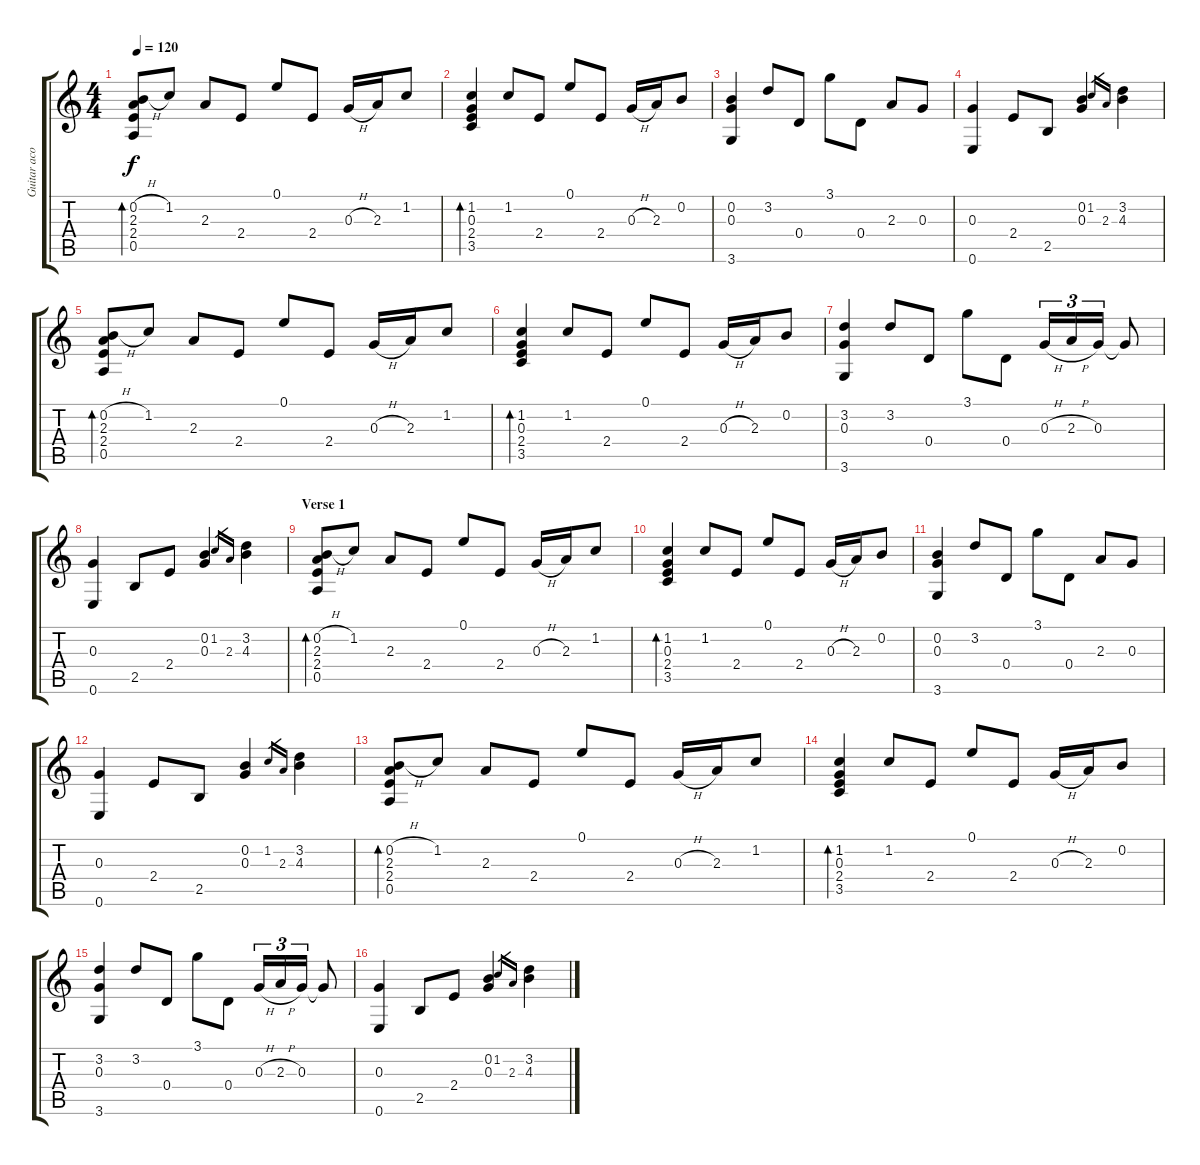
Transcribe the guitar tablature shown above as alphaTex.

\track ("Guitar acoustic 2" "Guitar aco") {instrument acousticguitarsteel}
\staff {score tabs}
\tuning (E4 B3 G3 D3 A2 E2) {hide}
\ts (4 4)
\tempo 120
\clef g2
\ks c
(0.2{h} 2.3 2.4 0.5).8{bd 60 dy f} 1.2.8 2.3.8 2.4.8 0.1.8 2.4.8 0.3{h}.16 2.3.16 1.2.8 |
(1.2 0.3 2.4 3.5).4{bd 120} 1.2.8 2.4.8 0.1.8 2.4.8 0.3{h}.16 2.3.16 0.2.8 |
(0.2 0.3 3.6).4 3.2.8 0.4.8 3.1.8 0.4.8 2.3.8 0.3.8 |
(0.3 0.6).4 2.4.8 2.5.8 (0.2 0.3).4 1.2.16{gr} 2.3.16{gr} (3.2 4.3).4 |
(0.2{h} 2.3 2.4 0.5).8{bd 120} 1.2.8 2.3.8 2.4.8 0.1.8 2.4.8 0.3{h}.16 2.3.16 1.2.8 |
(1.2 0.3 2.4 3.5).4{bd 120} 1.2.8 2.4.8 0.1.8 2.4.8 0.3{h}.16 2.3.16 0.2.8 |
(3.2 0.3 3.6).4 3.2.8 0.4.8 3.1.8 0.4.8 0.3{h}.16{tu (3 2)} 2.3{h}.16{tu (3 2)} 0.3.16{tu (3 2)} 0.3{t}.8 |
(0.3 0.6).4 2.5.8 2.4.8 (0.2 0.3).4 1.2.16{gr} 2.3.16{gr} (3.2 4.3).4 |
\section ("" "Verse 1")
\ks aminor
(0.2{h} 2.3 2.4 0.5).8{bd 120} 1.2.8 2.3.8 2.4.8 0.1.8 2.4.8 0.3{h}.16 2.3.16 1.2.8 |
(1.2 0.3 2.4 3.5).4{bd 120} 1.2.8 2.4.8 0.1.8 2.4.8 0.3{h}.16 2.3.16 0.2.8 |
(0.2 0.3 3.6).4 3.2.8 0.4.8 3.1.8 0.4.8 2.3.8 0.3.8 |
(0.3 0.6).4 2.4.8 2.5.8 (0.2 0.3).4 1.2.16{gr} 2.3.16{gr} (3.2 4.3).4 |
(0.2{h} 2.3 2.4 0.5).8{bd 120} 1.2.8 2.3.8 2.4.8 0.1.8 2.4.8 0.3{h}.16 2.3.16 1.2.8 |
(1.2 0.3 2.4 3.5).4{bd 120} 1.2.8 2.4.8 0.1.8 2.4.8 0.3{h}.16 2.3.16 0.2.8 |
(3.2 0.3 3.6).4 3.2.8 0.4.8 3.1.8 0.4.8 0.3{h}.16{tu (3 2)} 2.3{h}.16{tu (3 2)} 0.3.16{tu (3 2)} 0.3{t}.8 |
(0.3 0.6).4 2.5.8 2.4.8 (0.2 0.3).4 1.2.16{gr} 2.3.16{gr} (3.2 4.3).4
